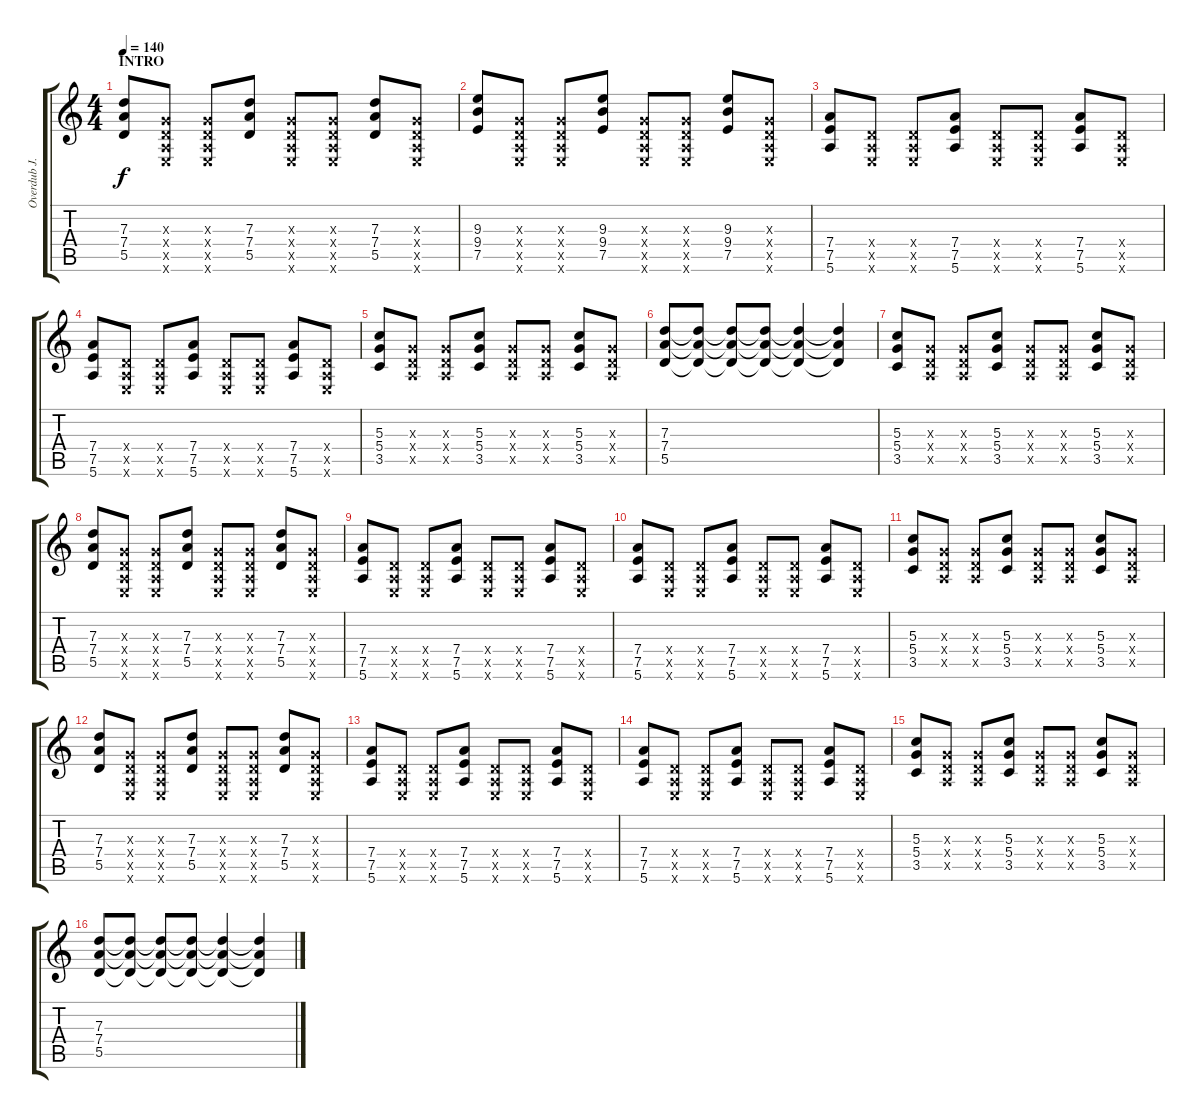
\track ("Overdub J.C. Vertti" "Overdub J.") {instrument distortionguitar}
\staff {score tabs}
\tuning (E4 B3 G3 D3 A2 E2) {hide}
\ts (4 4)
\section ("" "INTRO")
\tempo 140
\clef g2
\ks c
(7.3 7.4 5.5).8{dy f instrument distortionguitar} (0.3{x} 0.4{x} 0.5{x} 0.6{x}).8 (0.3{x} 0.4{x} 0.5{x} 0.6{x}).8 (7.3 7.4 5.5).8 (0.3{x} 0.4{x} 0.5{x} 0.6{x}).8 (0.3{x} 0.4{x} 0.5{x} 0.6{x}).8 (7.3 7.4 5.5).8 (0.3{x} 0.4{x} 0.5{x} 0.6{x}).8 |
(9.3 9.4 7.5).8 (0.3{x} 0.4{x} 0.5{x} 0.6{x}).8 (0.3{x} 0.4{x} 0.5{x} 0.6{x}).8 (9.3 9.4 7.5).8 (0.3{x} 0.4{x} 0.5{x} 0.6{x}).8 (0.3{x} 0.4{x} 0.5{x} 0.6{x}).8 (9.3 9.4 7.5).8 (0.3{x} 0.4{x} 0.5{x} 0.6{x}).8 |
(7.4 7.5 5.6).8 (0.4{x} 0.5{x} 0.6{x}).8 (0.4{x} 0.5{x} 0.6{x}).8 (7.4 7.5 5.6).8 (0.4{x} 0.5{x} 0.6{x}).8 (0.4{x} 0.5{x} 0.6{x}).8 (7.4 7.5 5.6).8 (0.4{x} 0.5{x} 0.6{x}).8 |
(7.4 7.5 5.6).8 (0.4{x} 0.5{x} 0.6{x}).8 (0.4{x} 0.5{x} 0.6{x}).8 (7.4 7.5 5.6).8 (0.4{x} 0.5{x} 0.6{x}).8 (0.4{x} 0.5{x} 0.6{x}).8 (7.4 7.5 5.6).8 (0.4{x} 0.5{x} 0.6{x}).8 |
(5.3 5.4 3.5).8 (0.3{x} 0.4{x} 0.5{x}).8 (0.3{x} 0.4{x} 0.5{x}).8 (5.3 5.4 3.5).8 (0.3{x} 0.4{x} 0.5{x}).8 (0.3{x} 0.4{x} 0.5{x}).8 (5.3 5.4 3.5).8 (0.3{x} 0.4{x} 0.5{x}).8 |
(7.3 7.4 5.5).8 (7.3{t} 7.4{t} 5.5{t}).8 (7.3{t} 7.4{t} 5.5{t}).8 (7.3{t} 7.4{t} 5.5{t}).8 (7.3{t} 7.4{t} 5.5{t}).4 (7.3{t} 7.4{t} 5.5{t}).4 |
(5.3 5.4 3.5).8 (0.3{x} 0.4{x} 0.5{x}).8 (0.3{x} 0.4{x} 0.5{x}).8 (5.3 5.4 3.5).8 (0.3{x} 0.4{x} 0.5{x}).8 (0.3{x} 0.4{x} 0.5{x}).8 (5.3 5.4 3.5).8 (0.3{x} 0.4{x} 0.5{x}).8 |
(7.3 7.4 5.5).8 (0.3{x} 0.4{x} 0.5{x} 0.6{x}).8 (0.3{x} 0.4{x} 0.5{x} 0.6{x}).8 (7.3 7.4 5.5).8 (0.3{x} 0.4{x} 0.5{x} 0.6{x}).8 (0.3{x} 0.4{x} 0.5{x} 0.6{x}).8 (7.3 7.4 5.5).8 (0.3{x} 0.4{x} 0.5{x} 0.6{x}).8 |
(7.4 7.5 5.6).8 (0.4{x} 0.5{x} 0.6{x}).8 (0.4{x} 0.5{x} 0.6{x}).8 (7.4 7.5 5.6).8 (0.4{x} 0.5{x} 0.6{x}).8 (0.4{x} 0.5{x} 0.6{x}).8 (7.4 7.5 5.6).8 (0.4{x} 0.5{x} 0.6{x}).8 |
(7.4 7.5 5.6).8 (0.4{x} 0.5{x} 0.6{x}).8 (0.4{x} 0.5{x} 0.6{x}).8 (7.4 7.5 5.6).8 (0.4{x} 0.5{x} 0.6{x}).8 (0.4{x} 0.5{x} 0.6{x}).8 (7.4 7.5 5.6).8 (0.4{x} 0.5{x} 0.6{x}).8 |
(5.3 5.4 3.5).8 (0.3{x} 0.4{x} 0.5{x}).8 (0.3{x} 0.4{x} 0.5{x}).8 (5.3 5.4 3.5).8 (0.3{x} 0.4{x} 0.5{x}).8 (0.3{x} 0.4{x} 0.5{x}).8 (5.3 5.4 3.5).8 (0.3{x} 0.4{x} 0.5{x}).8 |
(7.3 7.4 5.5).8 (0.3{x} 0.4{x} 0.5{x} 0.6{x}).8 (0.3{x} 0.4{x} 0.5{x} 0.6{x}).8 (7.3 7.4 5.5).8 (0.3{x} 0.4{x} 0.5{x} 0.6{x}).8 (0.3{x} 0.4{x} 0.5{x} 0.6{x}).8 (7.3 7.4 5.5).8 (0.3{x} 0.4{x} 0.5{x} 0.6{x}).8 |
(7.4 7.5 5.6).8 (0.4{x} 0.5{x} 0.6{x}).8 (0.4{x} 0.5{x} 0.6{x}).8 (7.4 7.5 5.6).8 (0.4{x} 0.5{x} 0.6{x}).8 (0.4{x} 0.5{x} 0.6{x}).8 (7.4 7.5 5.6).8 (0.4{x} 0.5{x} 0.6{x}).8 |
(7.4 7.5 5.6).8 (0.4{x} 0.5{x} 0.6{x}).8 (0.4{x} 0.5{x} 0.6{x}).8 (7.4 7.5 5.6).8 (0.4{x} 0.5{x} 0.6{x}).8 (0.4{x} 0.5{x} 0.6{x}).8 (7.4 7.5 5.6).8 (0.4{x} 0.5{x} 0.6{x}).8 |
(5.3 5.4 3.5).8 (0.3{x} 0.4{x} 0.5{x}).8 (0.3{x} 0.4{x} 0.5{x}).8 (5.3 5.4 3.5).8 (0.3{x} 0.4{x} 0.5{x}).8 (0.3{x} 0.4{x} 0.5{x}).8 (5.3 5.4 3.5).8 (0.3{x} 0.4{x} 0.5{x}).8 |
(7.3 7.4 5.5).8 (7.3{t} 7.4{t} 5.5{t}).8 (7.3{t} 7.4{t} 5.5{t}).8 (7.3{t} 7.4{t} 5.5{t}).8 (7.3{t} 7.4{t} 5.5{t}).4 (7.3{t} 7.4{t} 5.5{t}).4
